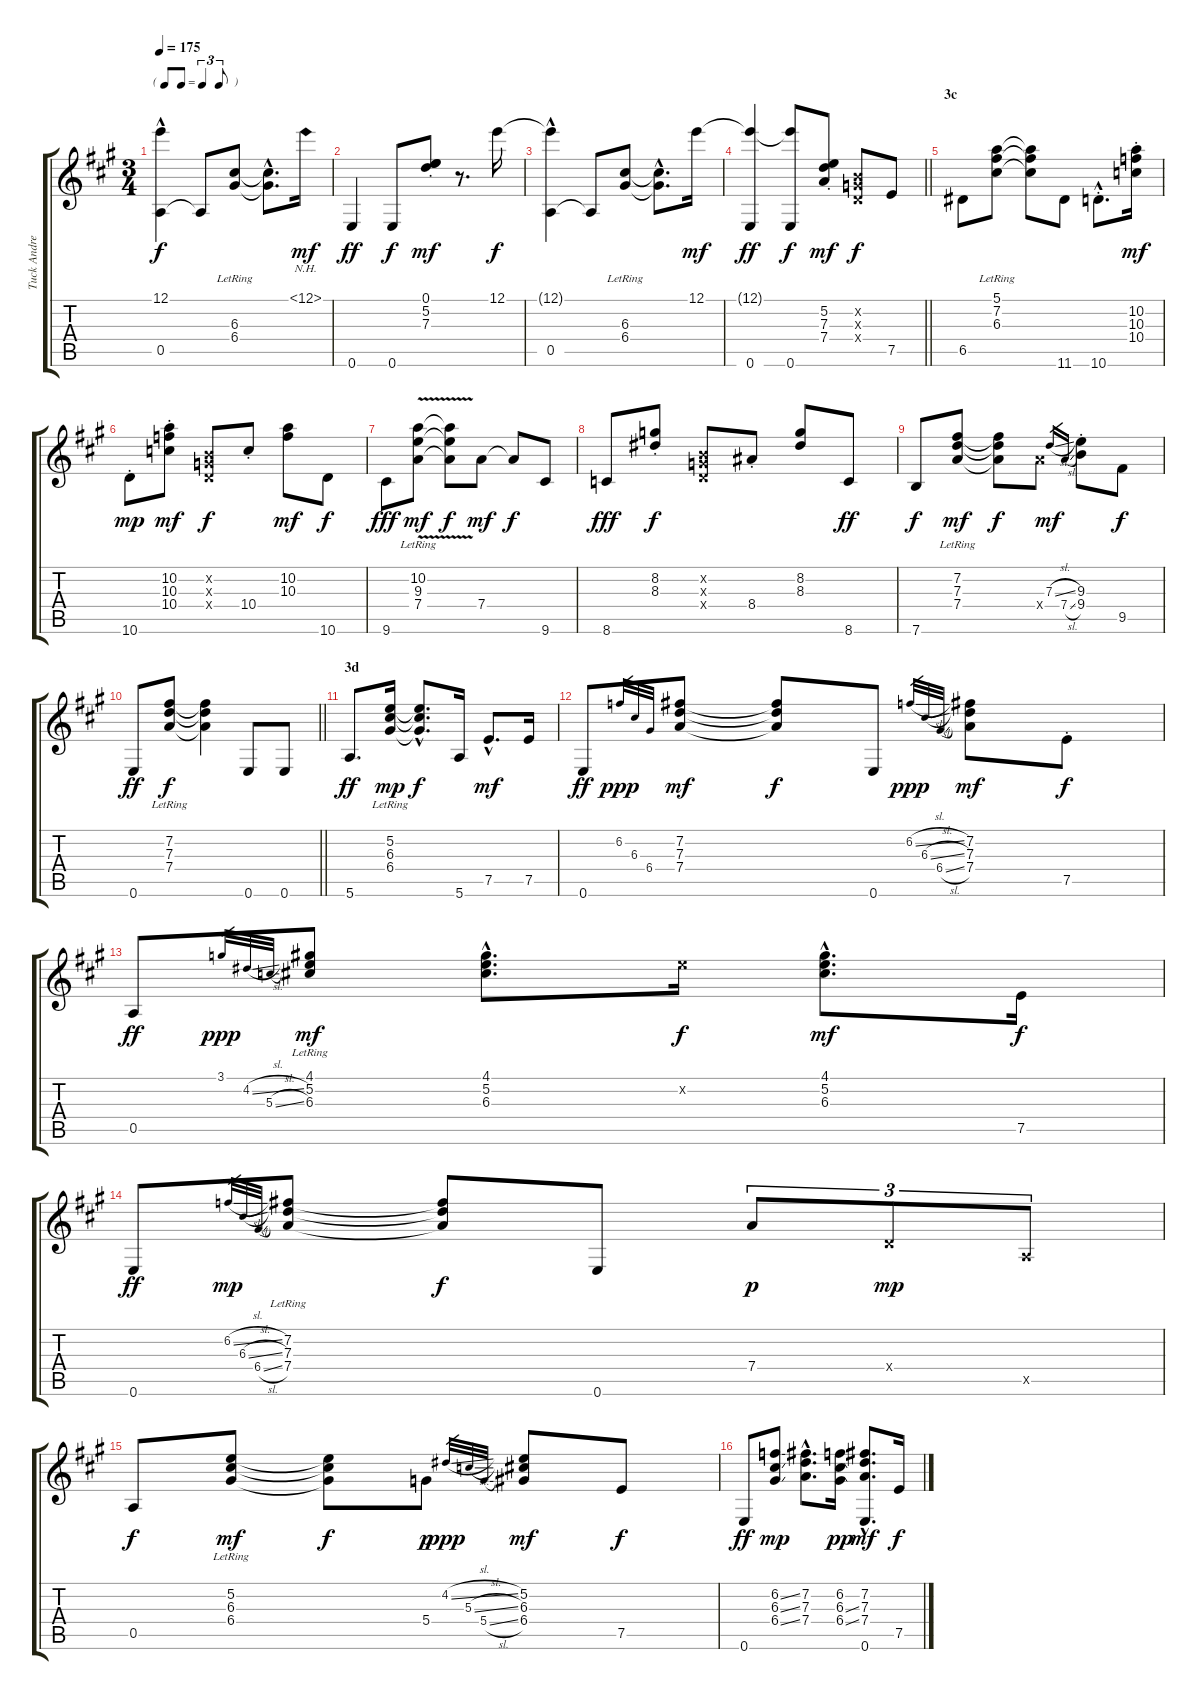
\track ("Tuck Andress (first try)" "Tuck Andre") {instrument electricguitarjazz}
\staff {score tabs}
\tuning (E4 B3 G3 D3 A2 E2) {hide}
\ts (3 4)
\tf triplet8th
\tempo 175
\clef g2
\ks a
(12.1{t} 0.5{hac}).4{dy f} 0.5{t}.8 (6.3{lr} 6.4{lr}).8 (6.3{hac t} 6.4{hac t}).8{d} 12.1{nh}.16{dy mf} |
0.6.4{dy ff} 0.6.8{dy f} (0.1{st} 5.2{st} 7.3{st}).8{dy mf} r.8{d} 12.1.16{dy f} |
(12.1{t} 0.5{hac}).4 0.5{t}.8 (6.3{lr} 6.4{lr}).8 (6.3{hac t} 6.4{hac t}).8{d} 12.1.16{dy mf} |
\barLineRight lightlight
(12.1{t} 0.6).4{dy ff} (12.1{t} 0.6).8{dy f} (5.2{st} 7.3{st} 7.4{st}).8{dy mf} (0.2{x} 0.3{x} 0.4{x}).8{dy f} 7.5.8 |
\section ("" "3c")
6.5.8 (5.1{lr} 7.2{lr} 6.3{lr}).8 (5.1{t} 7.2{t} 6.3{t}).8 11.6.8 10.6{hac st}.8{d} (10.2{st} 10.3{st} 10.4{st}).16{dy mf} |
10.6{st}.8{dy mp} (10.2{st} 10.3{st} 10.4{st}).8{dy mf} (0.2{x} 0.3{x} 0.4{x}).8{dy f} 10.4{st}.8 (10.2 10.3).8{dy mf} 10.6.8{dy f} |
9.6.8{dy fff} (10.2{v lr} 9.3{v lr} 7.4{v}).8{dy mf} (10.2{t} 9.3{t} 7.4{t}).8{dy f} 7.4.8{dy mf} 7.4{t}.8{dy f} 9.6.8 |
8.6.8{dy fff} (8.2{st} 8.3{st}).8{dy f} (0.2{x} 0.3{x} 0.4{x}).8 8.4{st}.8 (8.2 8.3).8 8.6.8{dy ff} |
7.6.8{dy f} (7.2{lr} 7.3{lr} 7.4{lr}).8{dy mf} (7.2{t} 7.3{t} 7.4{t}).8{dy f} 7.4{x}.8 7.3{sl}.16{gr dy mf} 7.4{sl}.16{gr} (9.3{st} 9.4{st}).8 9.5.8{dy f} |
\barLineRight lightlight
0.6.8{dy ff} (7.2{lr} 7.3{lr} 7.4{lr}).8{dy f} (7.2{t} 7.3{t} 7.4{t}).4 0.6.8 0.6.8 |
\section ("" "3d")
5.6.8{d dy ff} (5.2{lr} 6.3{lr} 6.4{lr}).16{dy mp} (5.2{hac t} 6.3{hac t} 6.4{hac t}).8{d dy f} 5.6.16 7.5{hac}.8{d dy mf} 7.5.16 |
0.6.8{dy ff} 6.2.32{gr dy ppp} 6.3.32{gr} 6.4.32{gr} (7.2 7.3 7.4).8{dy mf} (7.2{t} 7.3{t} 7.4{t}).8{dy f} 0.6.8 6.2{sl}.32{gr dy ppp} 6.3{sl}.32{gr} 6.4{sl}.32{gr} (7.2 7.3 7.4).8{dy mf} 7.5{st}.8{dy f} |
0.5.8{dy ff} 3.1.32{gr dy ppp} 4.2{sl}.32{gr} 5.3{sl}.32{gr} (4.1{lr} 5.2{lr} 6.3{lr}).8{dy mf} (4.1{hac} 5.2{hac} 6.3{hac}).8{d} 5.2{x}.16{dy f} (4.1{hac} 5.2{hac} 6.3{hac}).8{d dy mf} 7.5.16{dy f} |
0.6.8{dy ff} 6.2{sl}.32{gr dy mp} 6.3{sl}.32{gr} 6.4{sl}.32{gr} (7.2{lr} 7.3{lr} 7.4{lr}).8 (7.2{t} 7.3{t} 7.4{t}).8{dy f} 0.6.8 7.4.8{tu (3 2) dy p} 0.4{x}.8{tu (3 2) dy mp} 0.5{x}.8{tu (3 2)} |
0.5.8{dy f} (5.2{lr} 6.3{lr} 6.4{lr}).8{dy mf} (5.2{t} 6.3{t} 6.4{t}).8{dy f} 5.4.8{dy p} 4.2{sl}.32{gr dy ppp} 5.3{sl}.32{gr} 5.4{sl}.32{gr} (5.2 6.3 6.4).8{dy mf} 7.5.8{dy f} |
0.6.8{dy ff} (6.2{ss} 6.3{ss} 6.4{ss}).8{dy mp} (7.2{hac} 7.3{hac} 7.4{hac}).8{d} (6.2 6.3{ss} 6.4{ss}).16{dy pp} (7.2{hac} 7.3{hac} 7.4{hac} 0.6{hac}).8{d dy mf} 7.5.16{dy f}
